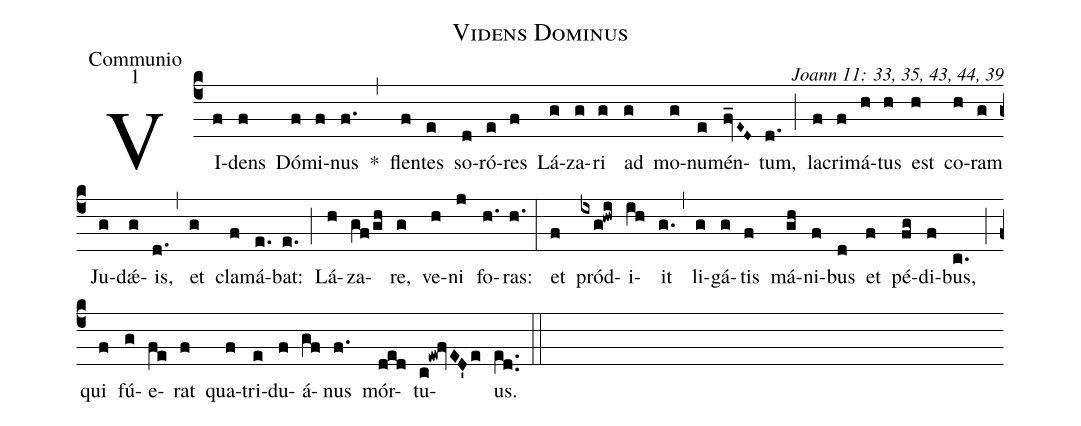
name: Videns Dominus;
office-part: Communio;
mode: 1;
commentary: Joann 11: 33, 35, 43, 44, 39;
%%
(c4) VI(f)dens(f) Dó(f)mi(f)nus(f.) *(,) flen(f)tes(e) so(d)ró(e)res(f) Lá(g)za(g)ri(g) ad(g) mo(g)nu(e)mén(fv_E~D~)tum,(d.) (;) la(f)cri(f)má(h)tus(h) est(h) co(h)ram(g) Ju(g)dǽ(g)is,(d.) (,) et(g) cla(f)má(e.)bat:(e.) (;) Lá(h)za(gf/gh)re,(g) ve(h)ni(j) fo(h.)ras:(h.) (:)
et(f) pród(ixg!hwi)i(ih)it(g.) (,) li(g)gá(g)tis(f) má(gh)ni(f)bus(d) et(f) pé(fg)di(f)bus,(c.) (;) qui(f) fú(g)e(fe)rat(f) qua(f)tri(e)du(f)á(gf)nus(f.) mór(ded)tu(c!ew!fvED'e)us.(e[ll:1]d..) (::)
